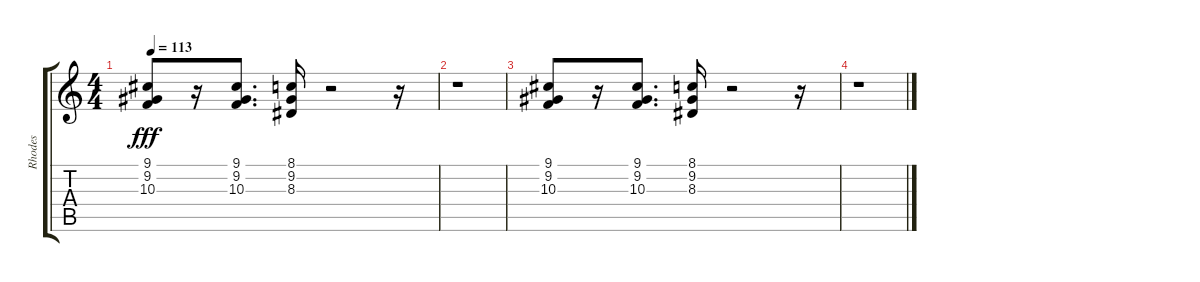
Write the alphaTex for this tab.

\track ("Rhodes" "Rhodes") {instrument electricpiano2}
\staff {score tabs}
\tuning (E4 B3 G3 D3 A2 E2) {hide}
\ts (4 4)
\tempo 113
\clef g2
\ks c
(9.1 9.2 10.3).8{dy fff} r.16 (9.1 9.2 10.3).8{d} (8.1 9.2 8.3).16 r.2 r.16 |
r.1 |
(9.1 9.2 10.3).8 r.16 (9.1 9.2 10.3).8{d} (8.1 9.2 8.3).16 r.2 r.16 |
r.1
